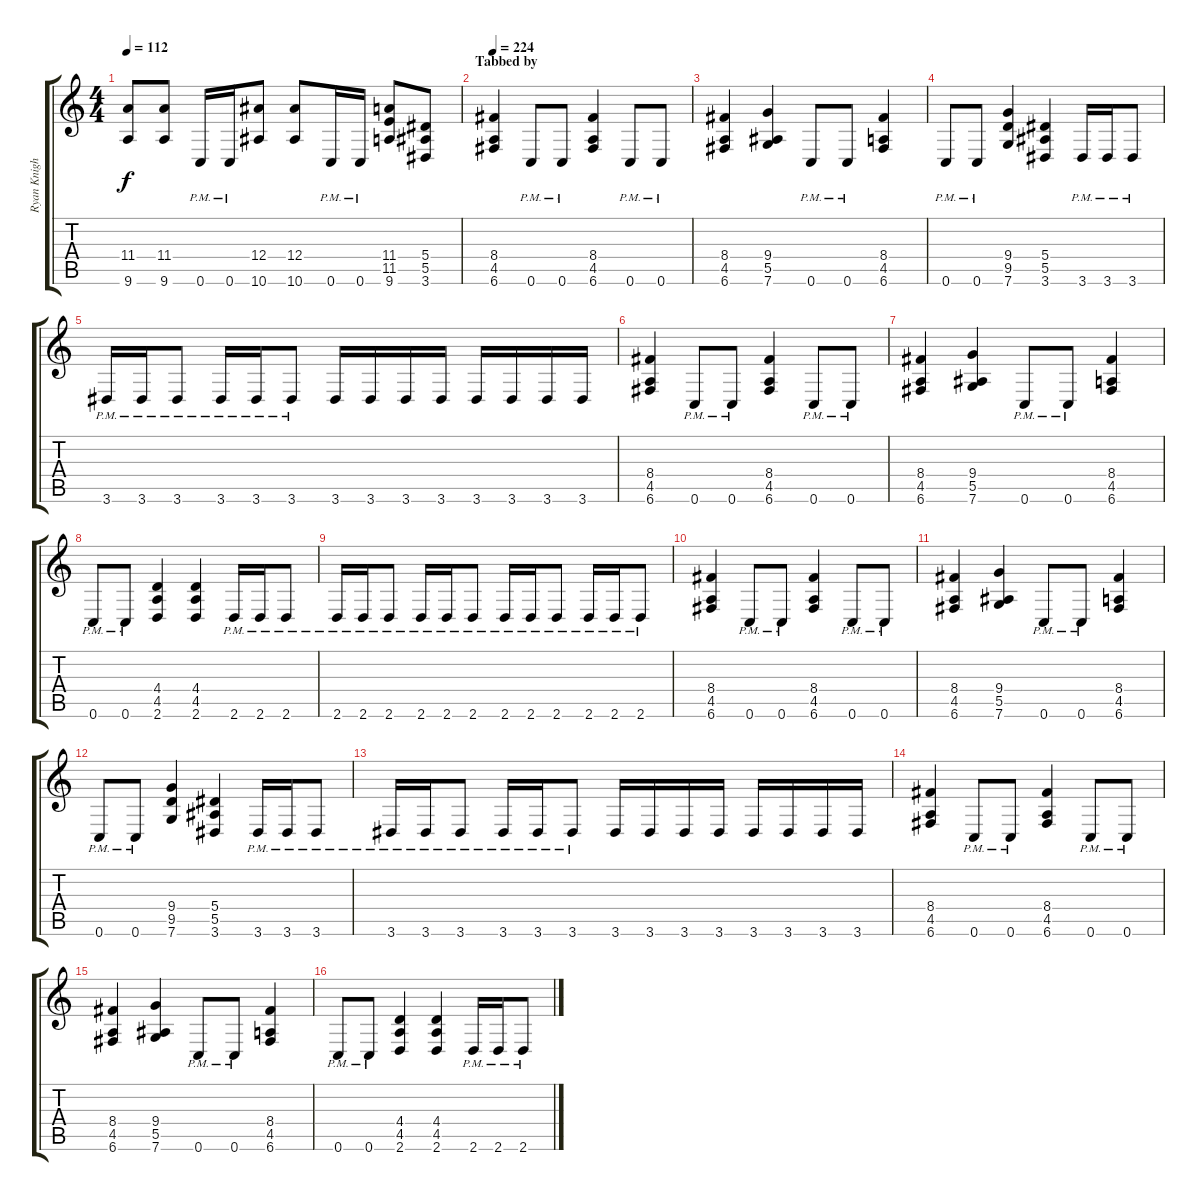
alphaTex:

\track ("Ryan Knight (left)" "Ryan Knigh") {instrument overdrivenguitar}
\staff {score tabs}
\tuning (C4 G3 Eb3 Bb2 F2 C2) {hide}
\ts (4 4)
\tempo 112
\clef g2
\ks c
(11.4 9.6).8{dy f} (11.4 9.6).8 0.6{pm}.16 0.6{pm}.16 (12.4 10.6).8 (12.4 10.6).8 0.6{pm}.16 0.6{pm}.16 (11.4 11.5 9.6).8 (5.4 5.5 3.6).8 |
\section ("" "Tabbed by")
\tempo 224
(8.4 4.5 6.6).4 0.6{pm}.8 0.6{pm}.8 (8.4 4.5 6.6).4 0.6{pm}.8 0.6{pm}.8 |
(8.4 4.5 6.6).4 (9.4 5.5 7.6).4 0.6{pm}.8 0.6{pm}.8 (8.4 4.5 6.6).4 |
0.6{pm}.8 0.6{pm}.8 (9.4 9.5 7.6).4 (5.4 5.5 3.6).4 3.6{pm}.16 3.6{pm}.16 3.6{pm}.8 |
3.6{pm}.16 3.6{pm}.16 3.6{pm}.8 3.6{pm}.16 3.6{pm}.16 3.6{pm}.8 3.6.16 3.6.16 3.6.16 3.6.16 3.6.16 3.6.16 3.6.16 3.6.16 |
(8.4 4.5 6.6).4 0.6{pm}.8 0.6{pm}.8 (8.4 4.5 6.6).4 0.6{pm}.8 0.6{pm}.8 |
(8.4 4.5 6.6).4 (9.4 5.5 7.6).4 0.6{pm}.8 0.6{pm}.8 (8.4 4.5 6.6).4 |
0.6{pm}.8 0.6{pm}.8 (4.4 4.5 2.6).4 (4.4 4.5 2.6).4 2.6{pm}.16 2.6{pm}.16 2.6{pm}.8 |
2.6{pm}.16 2.6{pm}.16 2.6{pm}.8 2.6{pm}.16 2.6{pm}.16 2.6{pm}.8 2.6{pm}.16 2.6{pm}.16 2.6{pm}.8 2.6{pm}.16 2.6{pm}.16 2.6{pm}.8 |
(8.4 4.5 6.6).4 0.6{pm}.8 0.6{pm}.8 (8.4 4.5 6.6).4 0.6{pm}.8 0.6{pm}.8 |
(8.4 4.5 6.6).4 (9.4 5.5 7.6).4 0.6{pm}.8 0.6{pm}.8 (8.4 4.5 6.6).4 |
0.6{pm}.8 0.6{pm}.8 (9.4 9.5 7.6).4 (5.4 5.5 3.6).4 3.6{pm}.16 3.6{pm}.16 3.6{pm}.8 |
3.6{pm}.16 3.6{pm}.16 3.6{pm}.8 3.6{pm}.16 3.6{pm}.16 3.6{pm}.8 3.6.16 3.6.16 3.6.16 3.6.16 3.6.16 3.6.16 3.6.16 3.6.16 |
(8.4 4.5 6.6).4 0.6{pm}.8 0.6{pm}.8 (8.4 4.5 6.6).4 0.6{pm}.8 0.6{pm}.8 |
(8.4 4.5 6.6).4 (9.4 5.5 7.6).4 0.6{pm}.8 0.6{pm}.8 (8.4 4.5 6.6).4 |
0.6{pm}.8 0.6{pm}.8 (4.4 4.5 2.6).4 (4.4 4.5 2.6).4 2.6{pm}.16 2.6{pm}.16 2.6{pm}.8
